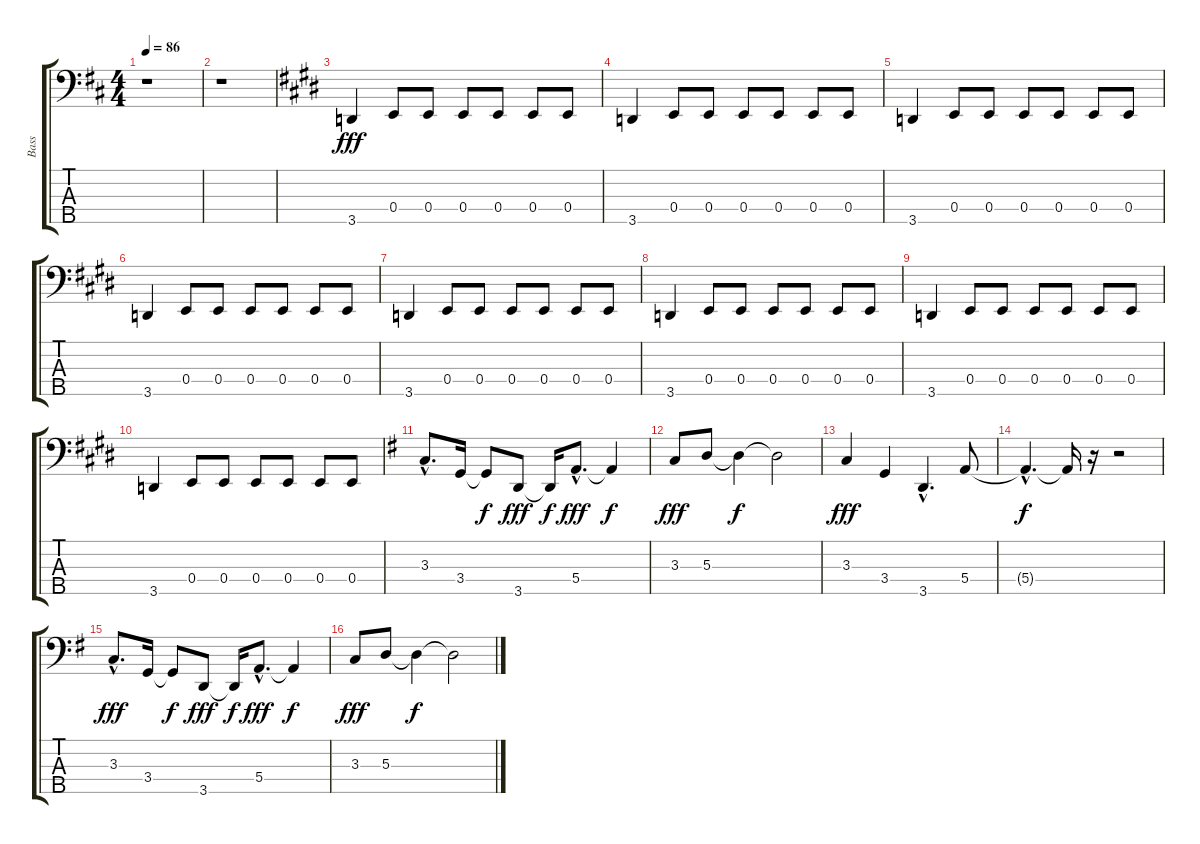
\track ("Bass" "Bass") {instrument synthbass2}
\staff {score tabs}
\tuning (G2 D2 A1 E1 B0) {hide}
\ts (4 4)
\tempo 86
\clef f4
\ks d
r.1{dy fff} |
r.1 |
\ks e
3.5.4 0.4.8 0.4.8 0.4.8 0.4.8 0.4.8 0.4.8 |
3.5.4 0.4.8 0.4.8 0.4.8 0.4.8 0.4.8 0.4.8 |
3.5.4 0.4.8 0.4.8 0.4.8 0.4.8 0.4.8 0.4.8 |
3.5.4 0.4.8 0.4.8 0.4.8 0.4.8 0.4.8 0.4.8 |
3.5.4 0.4.8 0.4.8 0.4.8 0.4.8 0.4.8 0.4.8 |
3.5.4 0.4.8 0.4.8 0.4.8 0.4.8 0.4.8 0.4.8 |
3.5.4 0.4.8 0.4.8 0.4.8 0.4.8 0.4.8 0.4.8 |
3.5.4 0.4.8 0.4.8 0.4.8 0.4.8 0.4.8 0.4.8 |
\ks g
3.3{hac}.8{d} 3.4.16 3.4{t}.8{dy f} 3.5.8{dy fff} 3.5{t}.16{dy f} 5.4{hac}.8{d dy fff} 5.4{t}.4{dy f} |
3.3.8{dy fff} 5.3.8 5.3{t}.4{dy f} 5.3{t}.2 |
3.3.4{dy fff} 3.4.4 3.5{hac}.4{d} 5.4.8 |
5.4{hac t}.4{d dy f} 5.4{t}.16 r.16 r.2 |
3.3{hac}.8{d dy fff} 3.4.16 3.4{t}.8{dy f} 3.5.8{dy fff} 3.5{t}.16{dy f} 5.4{hac}.8{d dy fff} 5.4{t}.4{dy f} |
3.3.8{dy fff} 5.3.8 5.3{t}.4{dy f} 5.3{t}.2
